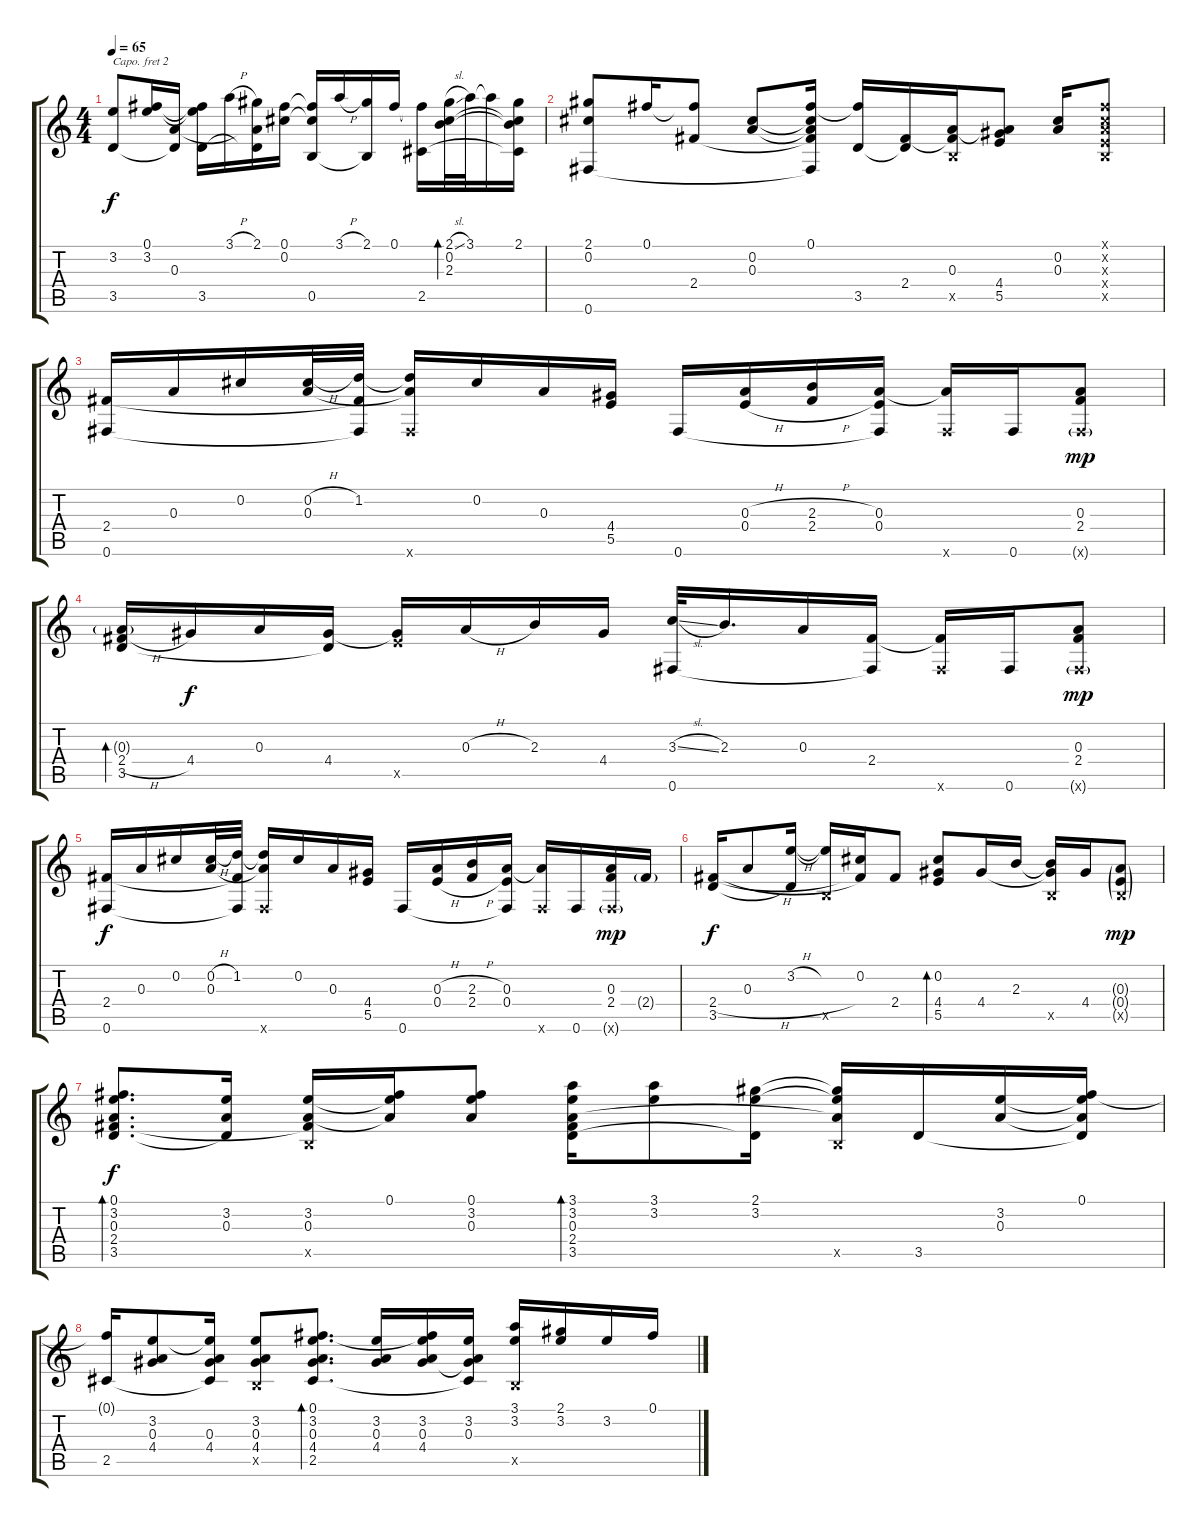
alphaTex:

\track "" {instrument acousticguitarsteel}
\staff {score tabs}
\capo 2
\tuning (E4 B3 G3 D3 A2 E2) {hide}
\ts (4 4)
\tempo 65
\clef g2
\ks c
(3.2{t} 3.5).8{dy f} (0.1 3.2).16 (0.3 3.5{t}).16 (0.1{t} 3.2{t} 3.5).16 3.1{h}.16 (2.1 0.3{t} 3.5{t}).16 (0.1 0.2).16 (0.1{t} 0.2{t} 0.5).16 3.1{h}.16 (2.1 0.5{t}).16 0.1.16 (0.1{t} 2.5).16 (2.1{sl} 0.2 2.3).32{bd 60} 3.1.32 3.1{t}.16 (2.1 0.2{t} 2.3{t} 2.5{t}).16 |
(2.1 0.2 0.6).8 0.1.16 (0.1{t} 2.4).8 (0.2 0.3).8 (0.1 0.2{t} 0.3{t} 2.4{t} 0.6{t}).16 (0.1{t} 3.5).16 (2.4 3.5{t}).16 (0.3 2.4{t} 0.5{x}).16 (0.3{t} 4.4 5.5).8 (0.2 0.3).16 (0.1{x} 0.2{x} 0.3{x} 0.4{x} 0.5{x}).8 |
(2.4 0.6).16 0.3.16 0.2.16 (0.2{h} 0.3).32 (1.2 2.4{t} 0.6{t}).32 (1.2{t} 0.3{t} 0.6{x}).16 0.2.16 0.3.16 (4.4 5.5).16 0.6.16 (0.3{h} 0.4{h}).16 (2.3{h} 2.4{h}).16 (0.3 0.4 0.6{t}).16 (0.3{t} 0.6{x}).16 0.6.16 (0.3 2.4 0.6{g x}).8{dy mp} |
(0.3{g} 2.4{h} 3.5).16{bd 60} 4.4.16{dy f} 0.3.16 (4.4 3.5{t}).16 (4.4{t} 5.5{x}).16 0.3{h}.16 2.3.16 4.4.16 (3.3{sl} 0.6).32 2.3.16{d} 0.3.16 (2.4 0.6{t}).16 (2.4{t} 0.6{x}).16 0.6.16 (0.3 2.4 0.6{g x}).8{dy mp} |
(2.4 0.6).16{dy f} 0.3.16 0.2.16 (0.2{h} 0.3).32 (1.2 2.4{t} 0.6{t}).32 (1.2{t} 0.3{t} 0.6{x}).16 0.2.16 0.3.16 (4.4 5.5).16 0.6.16 (0.3{h} 0.4{h}).16 (2.3{h} 2.4{h}).16 (0.3 0.4 0.6{t}).16 (0.3{t} 0.6{x}).16 0.6.16 (0.3 2.4 0.6{g x}).16{dy mp} 2.4{g}.16 |
(2.4{h} 3.5).16{dy f} 0.3.8 (3.2{h} 3.5{t}).16 (3.2{t} 0.5{x}).16 (0.2 2.4{t}).16 2.4.8 (0.2 4.4 5.5).8{bd 60} 4.4.16 2.3.16 (2.3{t} 4.4{t} 0.5{x}).16 4.4.16 (0.3{g} 0.4{g} 0.5{g x}).8{dy mp} |
(0.1 3.2 0.3 2.4 3.5).8{d bd 60 dy f} (3.2 0.3 3.5{t}).16 (3.2 0.3 2.4{t} 0.5{x}).16 (0.1 3.2{t} 0.3{t}).16 (0.1 3.2 0.3).8 (3.1 3.2 0.3 2.4 3.5).16{bd 60} (3.1 3.2).8 (2.1 3.2 3.5{t}).16 (2.1{t} 3.2{t} 0.3{t} 0.5{x}).16 3.5.16 (3.2 0.3).16 (0.1 3.2{t} 0.3{t} 3.5{t}).16 |
(0.1{t} 2.5).16 (3.2 0.3 4.4).8 (3.2{t} 0.3 4.4 2.5{t}).16 (3.2 0.3 4.4 0.5{x}).8 (0.1 3.2 0.3 4.4 2.5).8{d bd 60} (3.2 0.3 4.4).16 (0.1{t} 3.2 0.3 4.4).16 (3.2 0.3 4.4{t} 2.5{t}).16 (3.1 3.2 0.5{x}).16 (2.1 3.2).16 3.2.16 0.1.16
